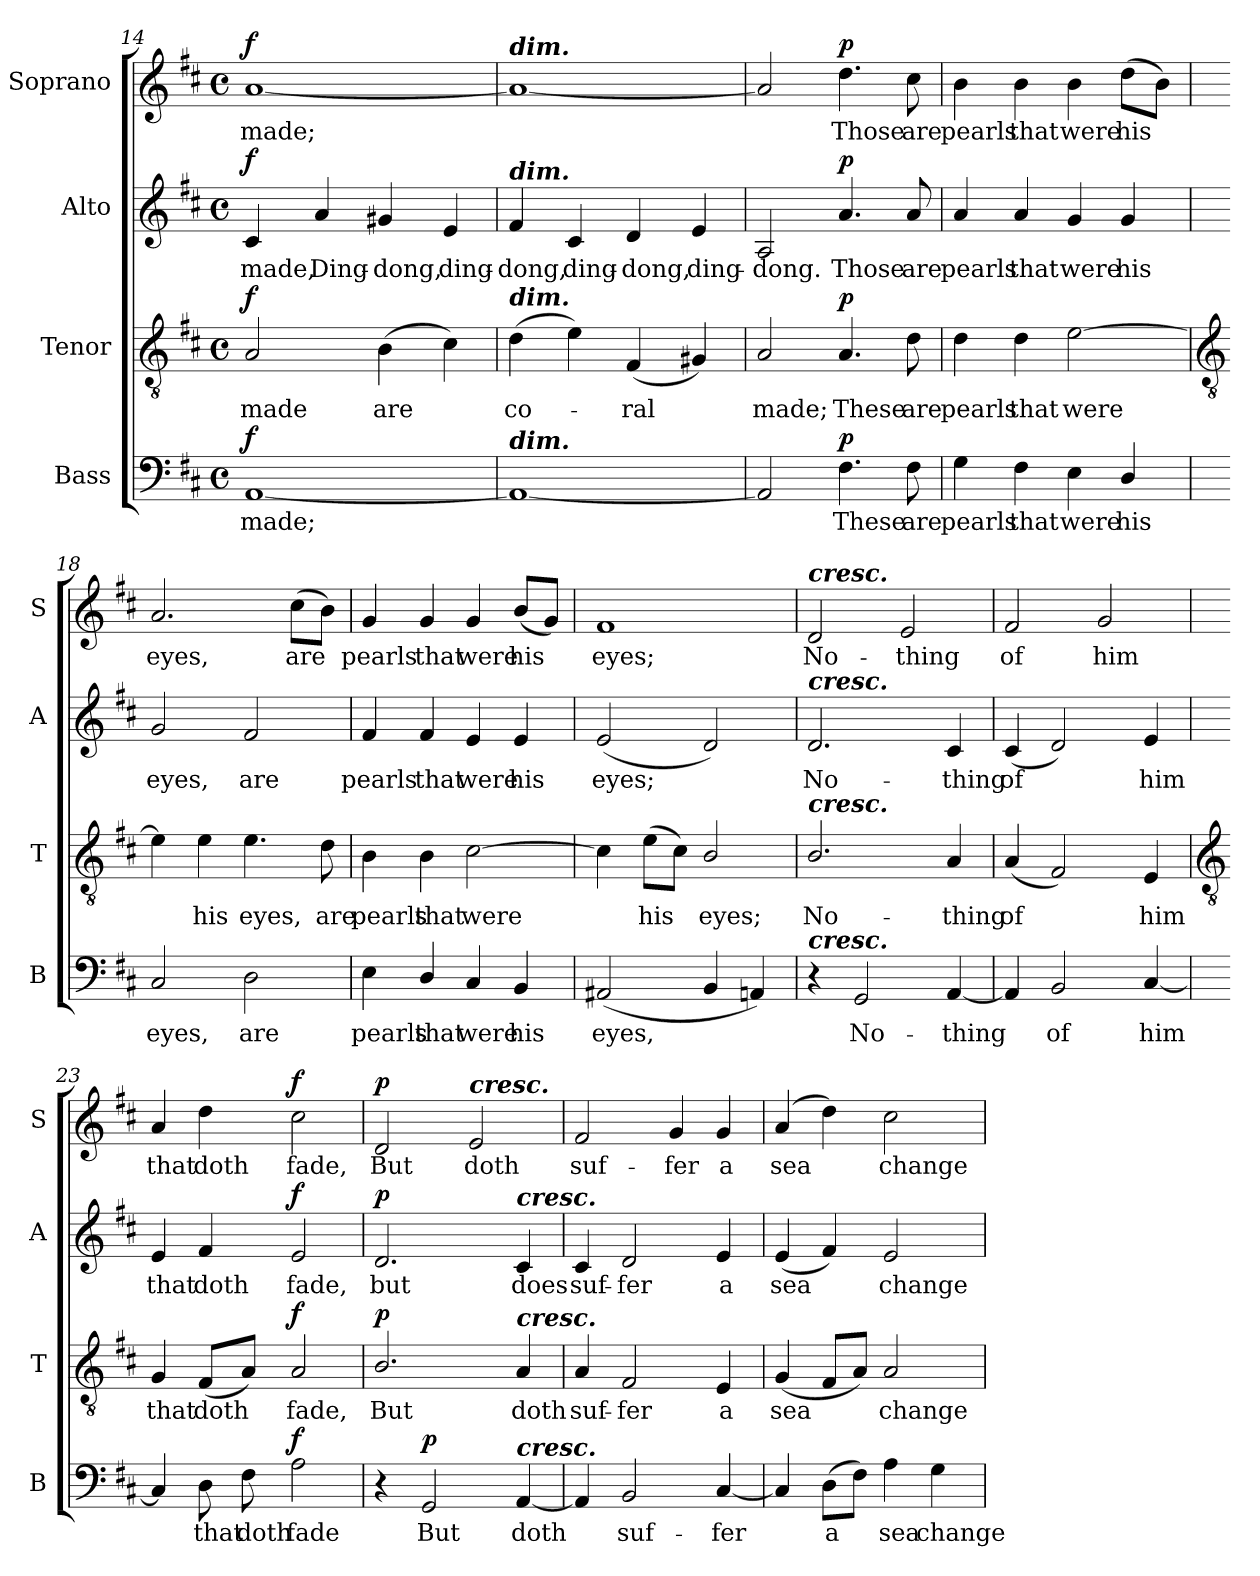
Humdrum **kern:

**kern	**text	**dynam	**kern	**text	**dynam	**kern	**text	**dynam	**kern	**text	**dynam
*part4	*part4	*part4	*part3	*part3	*part3	*part2	*part2	*part2	*part1	*part1	*part1
*staff4	*staff4	*staff4	*staff3	*staff3	*staff3	*staff2	*staff2	*staff2	*staff1	*staff1	*staff1
*I"Bass	*	*	*I"Tenor	*	*	*I"Alto	*	*	*I"Soprano	*	*
*I'B	*	*	*I'T	*	*	*I'A	*	*	*I'S	*	*
!!LO:LB:g=z
*clefF4	*	*	*clefGv2	*	*	*clefG2	*	*	*clefG2	*	*
*k[f#c#]	*	*	*k[f#c#]	*	*	*k[f#c#]	*	*	*k[f#c#]	*	*
*D:	*	*	*D:	*	*	*D:	*	*	*D:	*	*
*M4/4	*	*	*M4/4	*	*	*M4/4	*	*	*M4/4	*	*
*met(c)	*	*	*met(c)	*	*	*met(c)	*	*	*met(c)	*	*
=14	=14	=14	=14	=14	=14	=14	=14	=14	=14	=14	=14
!	!LO:LY:b	!LO:DY:b	!	!LO:LY:b	!LO:DY:b	!	!LO:LY:b	!LO:DY:b	!	!LO:LY:b	!LO:DY:b
[1AA	made;	f	2A	made	f	4c#	made,	f	[1a	made;	f
!	!	!	!	!	!	!	!LO:LY:b	!	!	!	!
.	.	.	.	.	.	4a	Ding-	.	.	.	.
!	!	!	!	!LO:LY:b	!	!	!LO:LY:b	!	!	!	!
.	.	.	(>4B	are	.	4g#X	-dong,	.	.	.	.
!	!	!	!	!	!	!	!LO:LY:b	!	!	!	!
.	.	.	4c#)	.	.	4e	ding-	.	.	.	.
=15	=15	=15	=15	=15	=15	=15	=15	=15	=15	=15	=15
!	!	!	!	!	!	!	!	!	!LO:TX:a:Bi:t=dim.	!	!
!	!	!	!	!	!	!LO:TX:a:Bi:t=dim.	!	!	!	!	!
!	!	!	!LO:TX:a:Bi:t=dim.	!	!	!	!	!	!	!	!
!LO:TX:a:Bi:t=dim.	!	!	!	!	!	!	!	!	!	!	!
!	!	!	!	!LO:LY:b	!	!	!LO:LY:b	!	!	!	!
1AA_	.	.	(>4d	co-	.	4f#	-dong,	.	1a_	.	.
!	!	!	!	!	!	!	!LO:LY:b	!	!	!	!
.	.	.	4e)	.	.	4c#	ding-	.	.	.	.
!	!	!	!	!LO:LY:b	!	!	!LO:LY:b	!	!	!	!
.	.	.	(<4F#	ral	.	4d	-dong,	.	.	.	.
!	!	!	!	!	!	!	!LO:LY:b	!	!	!	!
.	.	.	4G#X)	.	.	4e	ding-	.	.	.	.
=16	=16	=16	=16	=16	=16	=16	=16	=16	=16	=16	=16
!	!	!	!	!LO:LY:b	!	!	!LO:LY:b	!	!	!	!
2AA]	.	.	2A	made;	.	2A	-dong.	.	2a]	.	.
!	!LO:LY:b	!LO:DY:b	!	!LO:LY:b	!LO:DY:b	!	!LO:LY:b	!LO:DY:b	!	!LO:LY:b	!LO:DY:b
4.F#	These	p	4.A	These	p	4.a	Those	p	4.dd	Those	p
!	!LO:LY:b	!	!	!LO:LY:b	!	!	!LO:LY:b	!	!	!LO:LY:b	!
8F#	are	.	8d	are	.	8a	are	.	8cc#	are	.
=17	=17	=17	=17	=17	=17	=17	=17	=17	=17	=17	=17
!	!LO:LY:b	!	!	!LO:LY:b	!	!	!LO:LY:b	!	!	!LO:LY:b	!
4G	pearls	.	4d	pearls	.	4a	pearls	.	4b	pearls	.
!	!LO:LY:b	!	!	!LO:LY:b	!	!	!LO:LY:b	!	!	!LO:LY:b	!
4F#	that	.	4d	that	.	4a	that	.	4b	that	.
!	!LO:LY:b	!	!	!LO:LY:b	!	!	!LO:LY:b	!	!	!LO:LY:b	!
4E	were	.	[2e	were	.	4g	were	.	4b	were	.
!	!LO:LY:b	!	!	!	!	!	!LO:LY:b	!	!	!LO:LY:b	!
4D/	his	.	.	.	.	4g	his	.	(>8ddL	his	.
.	.	.	.	.	.	.	.	.	8bJ)	.	.
!!LO:LB:g=z
=18	=18	=18	=18	=18	=18	=18	=18	=18	=18	=18	=18
*	*	*	*clefGv2	*	*	*	*	*	*	*	*
!	!LO:LY:b	!	!	!	!	!	!LO:LY:b	!	!	!LO:LY:b	!
2C#	eyes,	.	4e]	.	.	2g	eyes,	.	2.a	eyes,	.
!	!	!	!	!LO:LY:b	!	!	!	!	!	!	!
.	.	.	4e	his	.	.	.	.	.	.	.
!	!LO:LY:b	!	!	!LO:LY:b	!	!	!LO:LY:b	!	!	!	!
2D	are	.	4.e	eyes,	.	2f#	are	.	.	.	.
!	!	!	!	!	!	!	!	!	!	!LO:LY:b	!
.	.	.	.	.	.	.	.	.	(>8cc#L	are	.
!	!	!	!	!LO:LY:b	!	!	!	!	!	!	!
.	.	.	8d	are	.	.	.	.	8bJ)	.	.
=19	=19	=19	=19	=19	=19	=19	=19	=19	=19	=19	=19
!	!LO:LY:b	!	!	!LO:LY:b	!	!	!LO:LY:b	!	!	!LO:LY:b	!
4E	pearls	.	4B	pearls	.	4f#	pearls	.	4g	pearls	.
!	!LO:LY:b	!	!	!LO:LY:b	!	!	!LO:LY:b	!	!	!LO:LY:b	!
4D/	that	.	4B	that	.	4f#	that	.	4g	that	.
!	!LO:LY:b	!	!	!LO:LY:b	!	!	!LO:LY:b	!	!	!LO:LY:b	!
4C#	were	.	[2c#	were	.	4e	were	.	4g	were	.
!	!LO:LY:b	!	!	!	!	!	!LO:LY:b	!	!	!LO:LY:b	!
4BB	his	.	.	.	.	4e	his	.	(<8bL	his	.
.	.	.	.	.	.	.	.	.	8gJ)	.	.
=20	=20	=20	=20	=20	=20	=20	=20	=20	=20	=20	=20
!	!LO:LY:b	!	!	!	!	!	!LO:LY:b	!	!	!LO:LY:b	!
(<2AA#X	eyes,	.	4c#]	.	.	(<2e	eyes;	.	1f#	eyes;	.
!	!	!	!	!LO:LY:b	!	!	!	!	!	!	!
.	.	.	(>8eL	his	.	.	.	.	.	.	.
.	.	.	8c#J)	.	.	.	.	.	.	.	.
!	!	!	!	!LO:LY:b	!	!	!	!	!	!	!
4BB	.	.	2B/	eyes;	.	2d)	.	.	.	.	.
4AAn)	.	.	.	.	.	.	.	.	.	.	.
=21	=21	=21	=21	=21	=21	=21	=21	=21	=21	=21	=21
!	!	!	!	!	!	!	!	!	!LO:TX:a:Bi:t=cresc.	!	!
!	!	!	!	!	!	!LO:TX:a:Bi:t=cresc.	!	!	!	!	!
!	!	!	!LO:TX:a:Bi:t=cresc.	!	!	!	!	!	!	!	!
!LO:TX:a:Bi:t=cresc.	!	!	!	!	!	!	!	!	!	!	!
!	!	!	!	!LO:LY:b	!	!	!LO:LY:b	!	!	!LO:LY:b	!
4r	.	.	2.B/	No-	.	2.d	No-	.	2d	No-	.
!	!LO:LY:b	!	!	!	!	!	!	!	!	!	!
2GG	No-	.	.	.	.	.	.	.	.	.	.
!	!	!	!	!	!	!	!	!	!	!LO:LY:b	!
.	.	.	.	.	.	.	.	.	2e	-thing	.
!	!LO:LY:b	!	!	!LO:LY:b	!	!	!LO:LY:b	!	!	!	!
[4AA	-thing	.	4A	-thing	.	4c#	-thing	.	.	.	.
=22	=22	=22	=22	=22	=22	=22	=22	=22	=22	=22	=22
!	!	!	!	!LO:LY:b	!	!	!LO:LY:b	!	!	!LO:LY:b	!
4AA]	.	.	(<4A	of	.	(<4c#	of	.	2f#	of	.
!	!LO:LY:b	!	!	!	!	!	!	!	!	!	!
2BB	of	.	2F#)	.	.	2d)	.	.	.	.	.
!	!	!	!	!	!	!	!	!	!	!LO:LY:b	!
.	.	.	.	.	.	.	.	.	2g	him	.
!	!LO:LY:b	!	!	!LO:LY:b	!	!	!LO:LY:b	!	!	!	!
[4C#	him	.	4E	him	.	4e	him	.	.	.	.
!!LO:LB:g=z
=23	=23	=23	=23	=23	=23	=23	=23	=23	=23	=23	=23
*	*	*	*clefGv2	*	*	*	*	*	*	*	*
!	!	!	!	!LO:LY:b	!	!	!LO:LY:b	!	!	!LO:LY:b	!
4C#]	.	.	4G	that	.	4e	that	.	4a	that	.
!	!LO:LY:b	!	!	!LO:LY:b	!	!	!LO:LY:b	!	!	!LO:LY:b	!
8D	that	.	(<8F#L	doth	.	4f#	doth	.	4dd	doth	.
!	!LO:LY:b	!	!	!	!	!	!	!	!	!	!
8F#	doth	.	8AJ)	.	.	.	.	.	.	.	.
!	!LO:LY:b	!LO:DY:b	!	!LO:LY:b	!LO:DY:b	!	!LO:LY:b	!LO:DY:b	!	!LO:LY:b	!LO:DY:b
2A	fade	f	2A	fade,	f	2e	fade,	f	2cc#	fade,	f
=24	=24	=24	=24	=24	=24	=24	=24	=24	=24	=24	=24
!	!	!	!	!LO:LY:b	!LO:DY:b	!	!LO:LY:b	!LO:DY:b	!	!LO:LY:b	!LO:DY:b
4r	.	.	2.B/	But	p	2.d	but	p	2d	But	p
!	!LO:LY:b	!LO:DY:b	!	!	!	!	!	!	!	!	!
2GG	But	p	.	.	.	.	.	.	.	.	.
!	!	!	!	!	!	!	!	!	!LO:TX:a:Bi:t=cresc.	!	!
!	!	!	!	!	!	!	!	!	!	!LO:LY:b	!
.	.	.	.	.	.	.	.	.	2e	doth	.
!	!	!	!	!	!	!LO:TX:a:Bi:t=cresc.	!	!	!	!	!
!	!	!	!LO:TX:a:Bi:t=cresc.	!	!	!	!	!	!	!	!
!LO:TX:a:Bi:t=cresc.	!	!	!	!	!	!	!	!	!	!	!
!	!LO:LY:b	!	!	!LO:LY:b	!	!	!LO:LY:b	!	!	!	!
[4AA	doth	.	4A	doth	.	4c#	does	.	.	.	.
=25	=25	=25	=25	=25	=25	=25	=25	=25	=25	=25	=25
!	!	!	!	!LO:LY:b	!	!	!LO:LY:b	!	!	!LO:LY:b	!
4AA]	.	.	4A	suf-	.	4c#	suf-	.	2f#	suf-	.
!	!LO:LY:b	!	!	!LO:LY:b	!	!	!LO:LY:b	!	!	!	!
2BB	suf-	.	2F#	-fer	.	2d	-fer	.	.	.	.
!	!	!	!	!	!	!	!	!	!	!LO:LY:b	!
.	.	.	.	.	.	.	.	.	4g	-fer	.
!	!LO:LY:b	!	!	!LO:LY:b	!	!	!LO:LY:b	!	!	!LO:LY:b	!
[4C#	-fer	.	4E	a	.	4e	a	.	4g	a	.
=26	=26	=26	=26	=26	=26	=26	=26	=26	=26	=26	=26
!	!	!	!	!LO:LY:b	!	!	!LO:LY:b	!	!	!LO:LY:b	!
4C#]	.	.	(<4G	sea	.	(<4e	sea	.	(<4a	sea	.
!	!LO:LY:b	!	!	!	!	!	!	!	!	!	!
(>8DL	a	.	8F#L	.	.	4f#)	.	.	4dd)	.	.
8F#J)	.	.	8AJ)	.	.	.	.	.	.	.	.
!	!LO:LY:b	!	!	!LO:LY:b	!	!	!LO:LY:b	!	!	!LO:LY:b	!
4A	sea	.	2A	change	.	2e	change	.	2cc#	change	.
!	!LO:LY:b	!	!	!	!	!	!	!	!	!	!
4G	change	.	.	.	.	.	.	.	.	.	.
=	=	=	=	=	=	=	=	=	=	=	=
*-	*-	*-	*-	*-	*-	*-	*-	*-	*-	*-	*-
